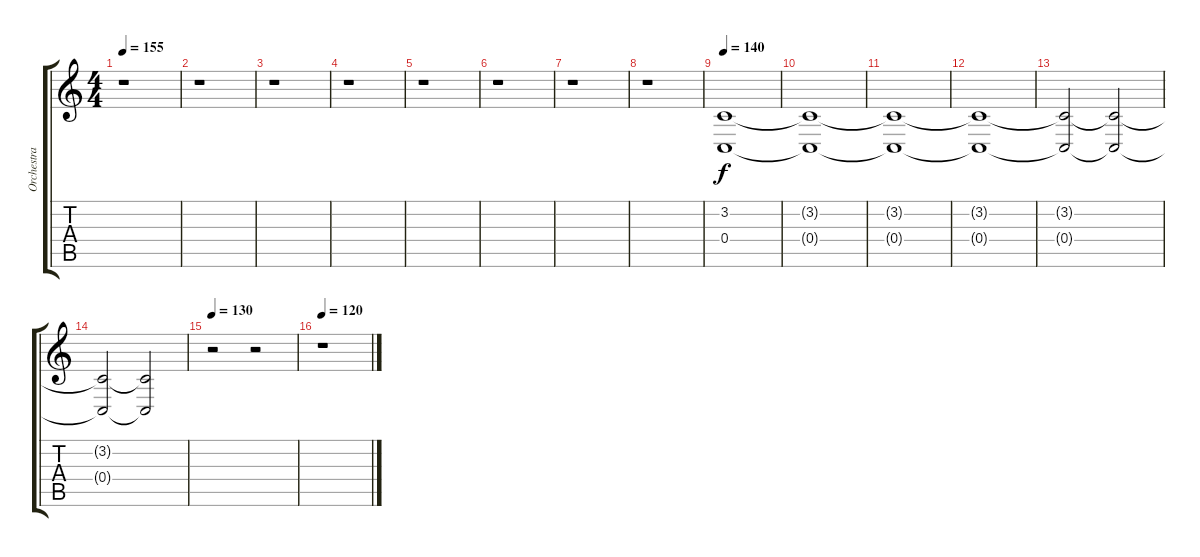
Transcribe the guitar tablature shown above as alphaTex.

\track ("Orchestra" "Orchestra") {instrument stringensemble1}
\staff {score tabs}
\tuning (D4 A3 F3 C3 G2 C2) {hide}
\ts (4 4)
\tempo 155
\clef g2
\ks c
r.1{dy f} |
r.1 |
r.1 |
r.1 |
r.1 |
r.1 |
r.1 |
r.1 |
\tempo 140
(3.2 0.4).1 |
(3.2{t} 0.4{t}).1 |
(3.2{t} 0.4{t}).1 |
(3.2{t} 0.4{t}).1 |
(3.2{t} 0.4{t}).2 (3.2{t} 0.4{t}).2 |
(3.2{t} 0.4{t}).2 (3.2{t} 0.4{t}).2 |
\tempo 130
r.2 r.2 |
\tempo 120
r.1
